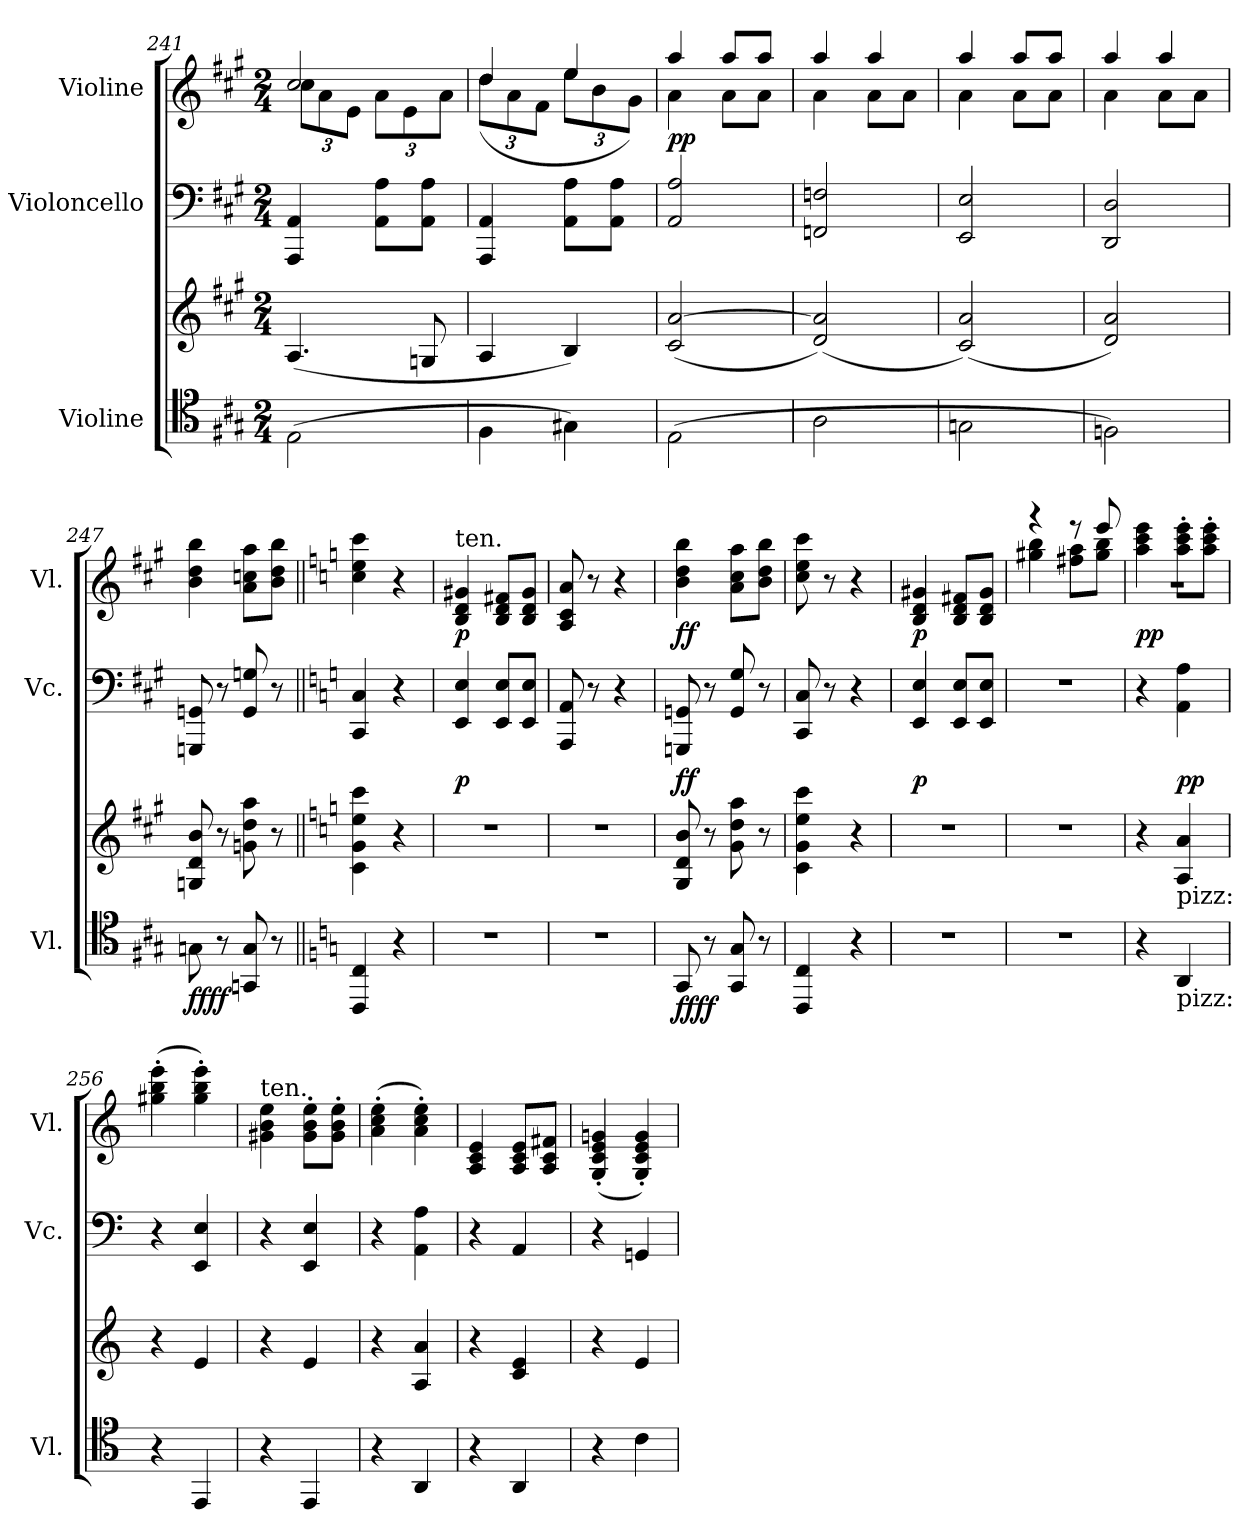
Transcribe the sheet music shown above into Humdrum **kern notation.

**kern	**kern	**dynam	**kern	**dynam	**kern	**dynam
*part3	*part3	*part3	*part2	*part2	*part1	*part1
*staff4	*staff3	*staff3/4	*staff2	*staff2	*staff1	*staff1
*I"Violine	*	*	*I"Violoncello	*	*I"Violine	*
*I'Vl.	*	*	*I'Vc.	*	*I'Vl.	*
*clefC4	*clefG2	*	*clefF4	*	*clefG2	*
*k[f#c#g#]	*k[f#c#g#]	*	*k[f#c#g#]	*	*k[f#c#g#]	*
*M2/4	*M2/4	*	*M2/4	*	*M2/4	*
=241	=241	=241	=241	=241	=241	=241
*	*	*	*	*	*^	*
*	*	*	*	*	*	*Xbrackettup	*
(<2E\	(<4.A/	.	4AAA/ 4AA/	.	2cc#/	12cc#\L	.
.	.	.	.	.	.	12a\	.
.	.	.	.	.	.	12e\J	.
.	.	.	8AA\ 8A\L	.	.	12a\L	.
.	.	.	.	.	.	12e\	.
.	8Gn/	.	8AA\ 8A\J	.	.	.	.
.	.	.	.	.	.	12a\J	.
=242	=242	=242	=242	=242	=242	=242	=242
4F#\	4A/	.	4AAA/ 4AA/	.	4dd/	(>12dd\L	.
.	.	.	.	.	.	12a\	.
.	.	.	.	.	.	12f#\J	.
4G#X\)	4B/)	.	8AA\ 8A\L	.	4ee/	12ee\L	.
.	.	.	.	.	.	12b\	.
.	.	.	8AA\ 8A\J	.	.	.	.
.	.	.	.	.	.	12g#\J)	.
=243	=243	=243	=243	=243	=243	=243	=243
!	!	!	!	!	!	!	!LO:DY:b
(<2E\	(>2c#/ [2a/	.	2AA/ 2A/	.	4aa/	4a\	pp
.	.	.	.	.	8aa/L	8a\L	.
.	.	.	.	.	8aa/J	8a\J	.
=244	=244	=244	=244	=244	=244	=244	=244
2A\	(>2d/ 2a]/)	.	2FFn/ 2Fn/	.	4aa/	4a\	.
.	.	.	.	.	4aa/	8a\L	.
.	.	.	.	.	.	8a\J	.
=245	=245	=245	=245	=245	=245	=245	=245
2Gn\	(>2c#/ 2a/)	.	2EE/ 2E/	.	4aa/	4a\	.
.	.	.	.	.	8aa/L	8a\L	.
.	.	.	.	.	8aa/J	8a\J	.
=246	=246	=246	=246	=246	=246	=246	=246
2Fn\)	2d/ 2a/)	.	2DD/ 2D/	.	4aa/	4a\	.
.	.	.	.	.	4aa/	8a\L	.
.	.	.	.	.	.	8a\J	.
=247	=247	=247	=247	=247	=247	=247	=247
!	!	!LO:DY:b=2	!	!	!	!	!
!	!	!LO:DY:n=1:b	!	!	!	!	!
*	*	*	*	*	*v	*v	*
8Gn\	8Gn/ 8d/ 8b/	ff ff	8GGGn/ 8GGn/	.	4b\ 4dd\ 4bb\	.
8r	8r	.	8r	.	.	.
8GGn/ 8G/	8gn\ 8dd\ 8aa\	.	8GG/ 8Gn/	.	8a\ 8ccn\ 8aa\L	.
8r	8r	.	8r	.	8b\ 8dd\ 8bb\J	.
=248||	=248||	=248||	=248||	=248||	=248||	=248||
*k[]	*k[]	*	*k[]	*	*k[]	*
4CC/ 4C/	4c\ 4g\ 4ee\ 4ccc\	.	4CC/ 4C/	.	4cc\ 4ee\ 4ccc\	.
4r	4r	.	4r	.	4r	.
=249	=249	=249	=249	=249	=249	=249
!	!	!	!	!	!LO:TX:a:t=ten.	!
!	!	!	!	!LO:DY:b	!	!LO:DY:b
2r	2r	.	4EE/ 4E/	p	4B/ 4d/ 4g#X/	p
.	.	.	8EE/ 8E/L	.	8B/ 8d/ 8f#X/L	.
.	.	.	8EE/ 8E/J	.	8B/ 8d/ 8g#/J	.
=250	=250	=250	=250	=250	=250	=250
2r	2r	.	8AAA/ 8AA/	.	8A/ 8c/ 8a/	.
.	.	.	8r	.	8r	.
.	.	.	4r	.	4r	.
=251	=251	=251	=251	=251	=251	=251
!	!	!LO:DY:b=2	!	!	!	!
!	!	!LO:DY:n=1:b	!	!LO:DY:b	!	!LO:DY:b
8GG/	8G/ 8d/ 8b/	ff ff	8GGGn/ 8GGn/	ff	4b\ 4dd\ 4bb\	ff
8r	8r	.	8r	.	.	.
8GG/ 8G/	8g\ 8dd\ 8aa\	.	8GG/ 8G/	.	8a\ 8cc\ 8aa\L	.
8r	8r	.	8r	.	8b\ 8dd\ 8bb\J	.
=252	=252	=252	=252	=252	=252	=252
4CC/ 4C/	4c\ 4g\ 4ee\ 4ccc\	.	8CC/ 8C/	.	8cc\ 8ee\ 8ccc\	.
.	.	.	8r	.	8r	.
4r	4r	.	4r	.	4r	.
=253	=253	=253	=253	=253	=253	=253
!	!	!	!	!LO:DY:b	!	!LO:DY:b
2r	2r	.	4EE/ 4E/	p	4B/ 4d/ 4g#X/	p
.	.	.	8EE/ 8E/L	.	8B/ 8d/ 8f#X/L	.
.	.	.	8EE/ 8E/J	.	8B/ 8d/ 8g#/J	.
=254	=254	=254	=254	=254	=254	=254
*	*	*	*	*	*^	*
2r	2r	.	2r	.	4r	4gg#X\ 4bb\	.
.	.	.	.	.	8r	8ff#X\ 8aa\L	.
.	.	.	.	.	8eee/	8gg#\ 8bb\J	.
=255	=255	=255	=255	=255	=255	=255	=255
!	!	!	!	!	!	!	!LO:DY:b
4r	4r	.	4r	.	4aa\ 4ccc\ 4eee\	2r	pp
!	!LO:TX:b:t=pizz&colon;	!	!	!	!	!	!
!LO:TX:b:t=pizz&colon;	!	!	!	!	!	!	!
!	!	!	!	!LO:DY:b	!	!	!
4AA/	4A/ 4a/	.	4AA\ 4A\	pp	8aa'\ 8ccc'\ 8eee'\L	.	.
.	.	.	.	.	8aa'\ 8ccc'\ 8eee'\J	.	.
*	*	*	*	*	*v	*v	*
=256	=256	=256	=256	=256	=256	=256
4r	4r	.	4r	.	(>4gg#X'\ 4bb'\ 4eee'\	.
4EE/	4e/	.	4EE/ 4E/	.	4gg#'\ 4bb'\ 4eee'\)	.
=257	=257	=257	=257	=257	=257	=257
!	!	!	!	!	!LO:TX:a:t=ten.	!
4r	4r	.	4r	.	4g#X\ 4b\ 4ee\	.
4EE/	4e/	.	4EE/ 4E/	.	8g#'\ 8b'\ 8ee'\L	.
.	.	.	.	.	8g#'\ 8b'\ 8ee'\J	.
=258	=258	=258	=258	=258	=258	=258
4r	4r	.	4r	.	(>4a'\ 4cc'\ 4ee'\	.
4AA/	4A/ 4a/	.	4AA\ 4A\	.	4a'\ 4cc'\ 4ee'\)	.
=259	=259	=259	=259	=259	=259	=259
4r	4r	.	4r	.	4A/ 4c/ 4e/	.
4AA/	4c/ 4e/	.	4AA/	.	8A/ 8c/ 8e/L	.
.	.	.	.	.	8A/ 8c/ 8f#X/J	.
=260	=260	=260	=260	=260	=260	=260
4r	4r	.	4r	.	(>4G'/ 4c'/ 4e'/ 4gn'/	.
4c\	4e/	.	4GGn/	.	4G'/ 4c'/ 4e'/ 4g'/)	.
=	=	=	=	=	=	=
*-	*-	*-	*-	*-	*-	*-
